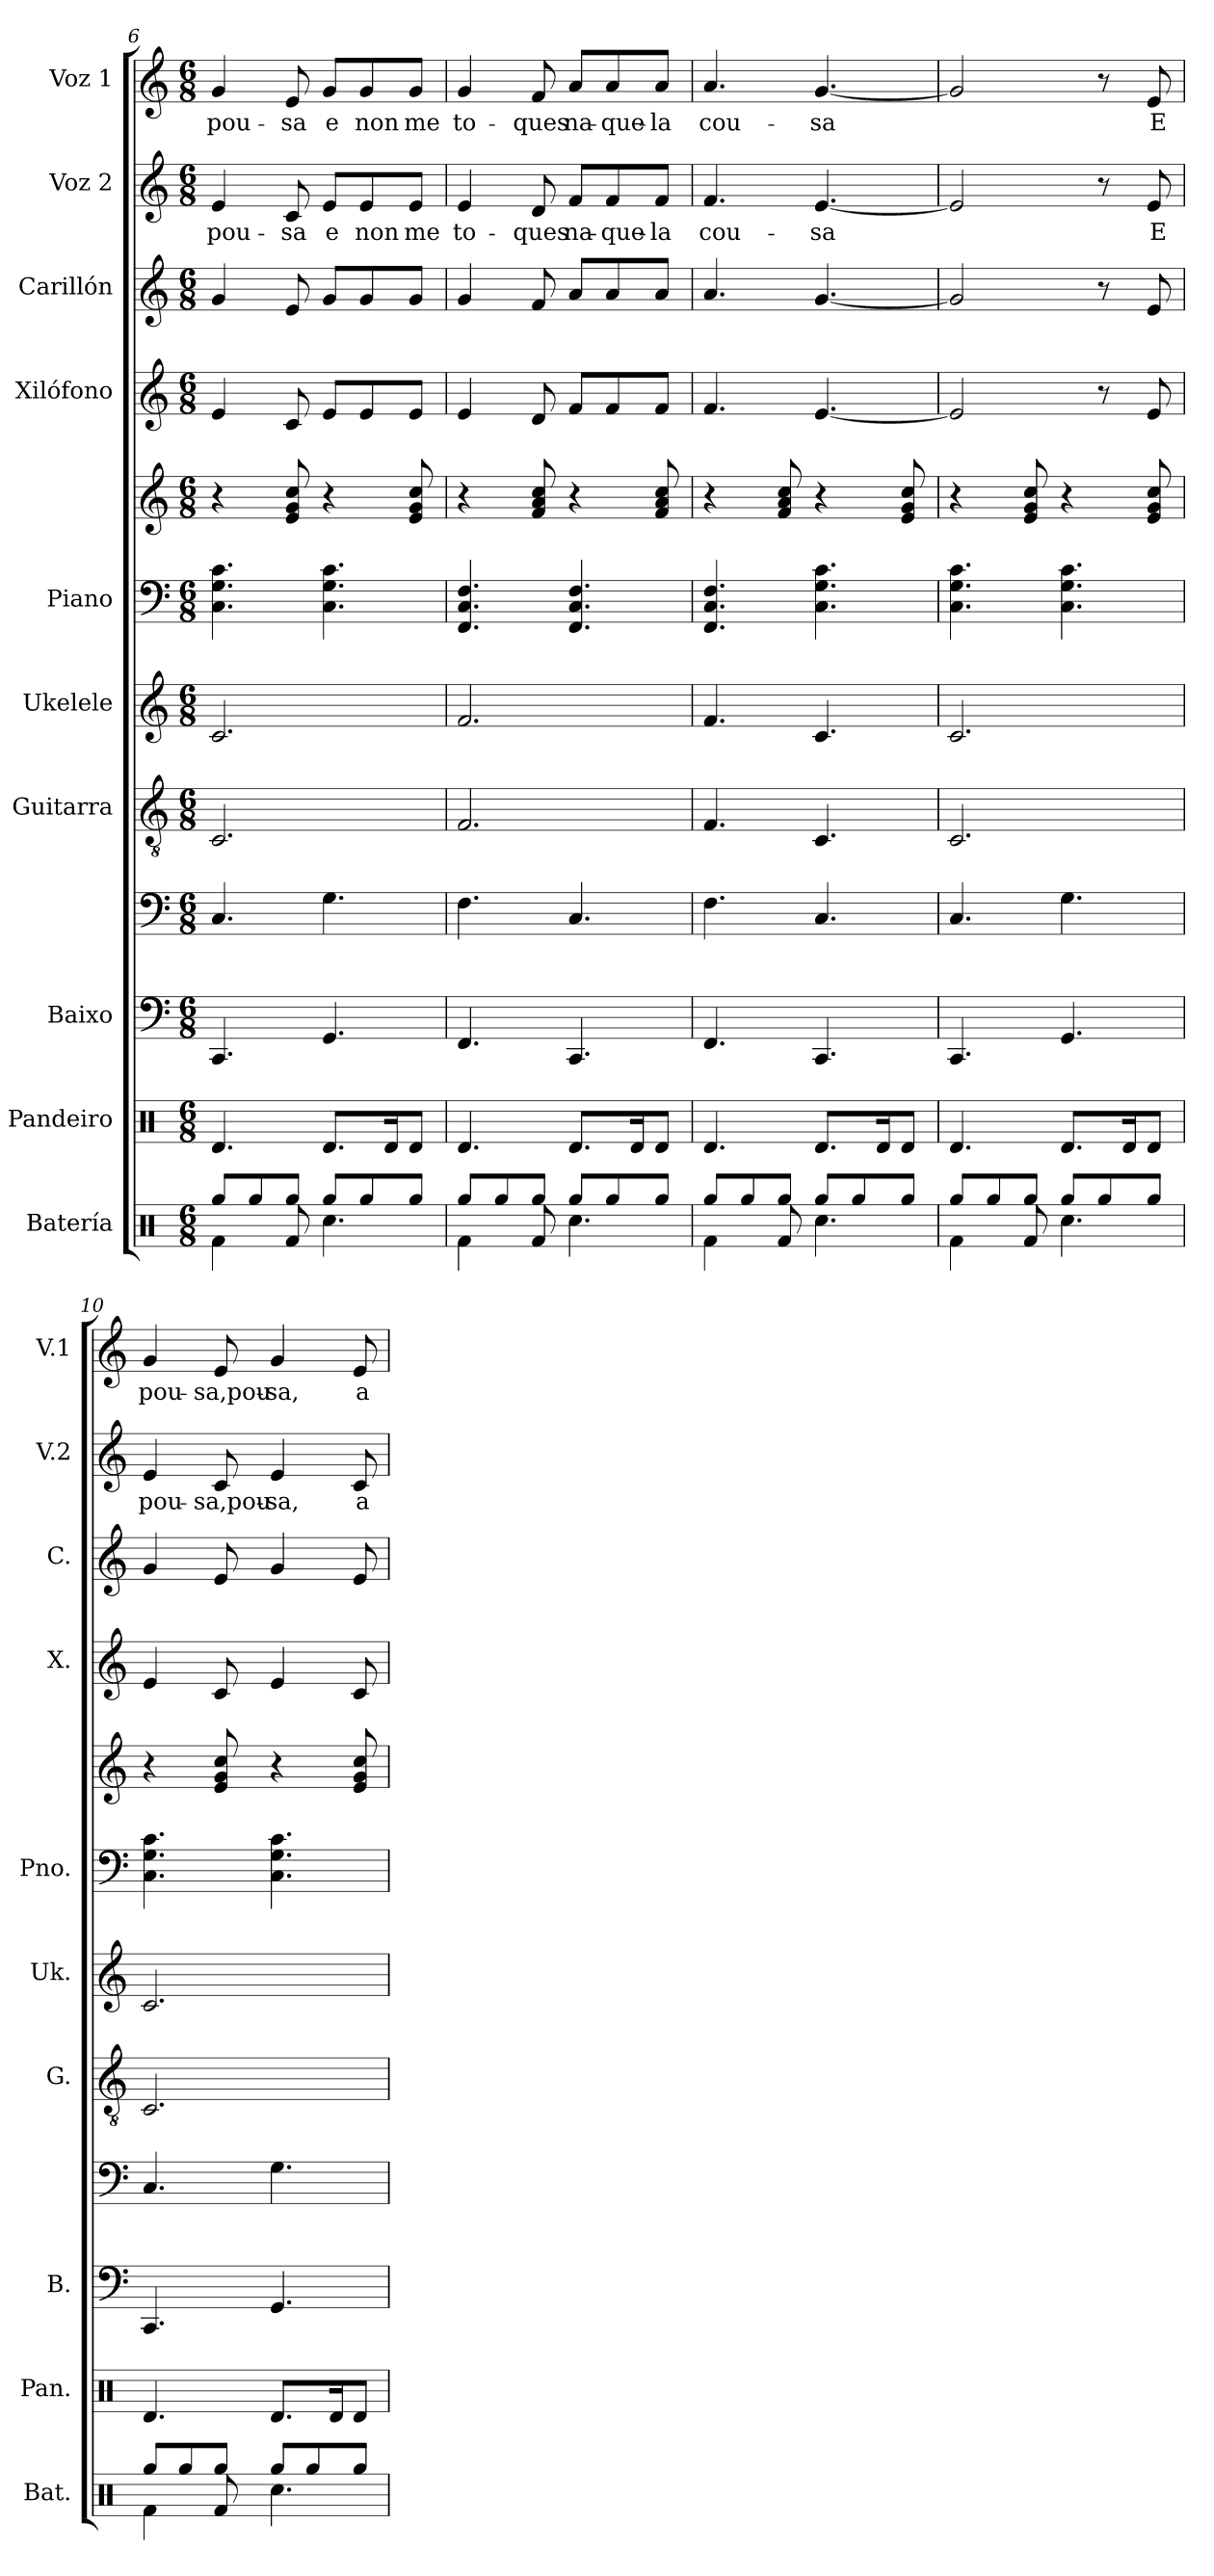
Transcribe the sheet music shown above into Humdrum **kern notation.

**kern	**kern	**kern	**kern	**kern	**kern	**kern	**kern	**kern	**kern	**kern	**text	**kern	**text
*part10	*part9	*part8	*part8	*part7	*part6	*part5	*part5	*part4	*part3	*part2	*part2	*part1	*part1
*staff12	*staff11	*staff10	*staff9	*staff8	*staff7	*staff6	*staff5	*staff4	*staff3	*staff2	*staff2	*staff1	*staff1
*I"Batería	*I"Pandeiro	*I"Baixo	*	*I"Guitarra	*I"Ukelele	*I"Piano	*	*I"Xilófono	*I"Carillón	*I"Voz 2	*	*I"Voz 1	*
*I'Bat.	*I'Pan.	*I'B.	*	*I'G.	*I'Uk.	*I'Pno.	*	*I'X.	*I'C.	*I'V.2	*	*I'V.1	*
!!LO:PB:g=z
*clefX	*clefX	*	*clefF4	*clefGv2	*clefG2	*clefF4	*clefG2	*clefG2	*clefG2	*clefG2	*	*clefG2	*
*	*	*ITrd7c12	*ITrd7c12	*	*	*	*	*ITrd-7c-12	*ITrd-14c-24	*	*	*	*
*k[]	*k[]	*k[]	*k[]	*k[]	*k[]	*k[]	*k[]	*k[]	*k[]	*k[]	*	*k[]	*
*M6/8	*M6/8	*M6/8	*M6/8	*M6/8	*M6/8	*M6/8	*M6/8	*M6/8	*M6/8	*M6/8	*	*M6/8	*
=6	=6	=6	=6	=6	=6	=6	=6	=6	=6	=6	=6	=6	=6
*^	*	*	*	*	*	*	*	*	*	*	*	*	*
!	!	!	!	!	!	!	!	!	!	!	!	!LO:LY:b	!	!LO:LY:b
8Rgg/L	4Rf\	4.Rd/	4.CCC	4.CC/	2.C/	2.c/	4.C\ 4.G\ 4.c\	4r	4ee/	4ggg/	4e/	pou-	4g/	pou-
8Rgg/	.	.	.	.	.	.	.	.	.	.	.	.	.	.
!	!	!	!	!	!	!	!	!	!	!	!	!LO:LY:b	!	!LO:LY:b
8Rgg/J	8Rf/	.	.	.	.	.	.	8e/ 8g/ 8cc/	8cc/	8eee/	8c/	-sa	8e/	-sa
!	!	!	!	!	!	!	!	!	!	!	!	!LO:LY:b	!	!LO:LY:b
8Rgg/L	4.Rcc\	8.Rd/L	4.GGG	4.GG\	.	.	4.C\ 4.G\ 4.c\	4r	8ee/L	8ggg/L	8e/L	e	8g/L	e
!	!	!	!	!	!	!	!	!	!	!	!	!LO:LY:b	!	!LO:LY:b
8Rgg/	.	.	.	.	.	.	.	.	8ee/	8ggg/	8e/	non	8g/	non
.	.	16Rd/K	.	.	.	.	.	.	.	.	.	.	.	.
!	!	!	!	!	!	!	!	!	!	!	!	!LO:LY:b	!	!LO:LY:b
8Rgg/J	.	8Rd/J	.	.	.	.	.	8e/ 8g/ 8cc/	8ee/J	8ggg/J	8e/J	me	8g/J	me
=7	=7	=7	=7	=7	=7	=7	=7	=7	=7	=7	=7	=7	=7	=7
!	!	!	!	!	!	!	!	!	!	!	!	!LO:LY:b	!	!LO:LY:b
8Rgg/L	4Rf\	4.Rd/	4.FFF	4.FF\	2.F/	2.f/	4.FF/ 4.C/ 4.F/	4r	4ee/	4ggg/	4e/	to-	4g/	to-
8Rgg/	.	.	.	.	.	.	.	.	.	.	.	.	.	.
!	!	!	!	!	!	!	!	!	!	!	!	!LO:LY:b	!	!LO:LY:b
8Rgg/J	8Rf/	.	.	.	.	.	.	8f/ 8a/ 8cc/	8dd/	8fff/	8d/	-ques	8f/	-ques
!	!	!	!	!	!	!	!	!	!	!	!	!LO:LY:b	!	!LO:LY:b
8Rgg/L	4.Rcc\	8.Rd/L	4.CCC	4.CC/	.	.	4.FF/ 4.C/ 4.F/	4r	8ff/L	8aaa/L	8f/L	na-	8a/L	na-
!	!	!	!	!	!	!	!	!	!	!	!	!LO:LY:b	!	!LO:LY:b
8Rgg/	.	.	.	.	.	.	.	.	8ff/	8aaa/	8f/	-que-	8a/	-que-
.	.	16Rd/K	.	.	.	.	.	.	.	.	.	.	.	.
!	!	!	!	!	!	!	!	!	!	!	!	!LO:LY:b	!	!LO:LY:b
8Rgg/J	.	8Rd/J	.	.	.	.	.	8f/ 8a/ 8cc/	8ff/J	8aaa/J	8f/J	-la	8a/J	-la
=8	=8	=8	=8	=8	=8	=8	=8	=8	=8	=8	=8	=8	=8	=8
!	!	!	!	!	!	!	!	!	!	!	!	!LO:LY:b	!	!LO:LY:b
8Rgg/L	4Rf\	4.Rd/	4.FFF	4.FF\	4.F/	4.f/	4.FF/ 4.C/ 4.F/	4r	4.ff/	4.aaa/	4.f/	cou-	4.a/	cou-
8Rgg/	.	.	.	.	.	.	.	.	.	.	.	.	.	.
8Rgg/J	8Rf/	.	.	.	.	.	.	8f/ 8a/ 8cc/	.	.	.	.	.	.
!	!	!	!	!	!	!	!	!	!	!	!	!LO:LY:b	!	!LO:LY:b
8Rgg/L	4.Rcc\	8.Rd/L	4.CCC	4.CC/	4.C/	4.c/	4.C\ 4.G\ 4.c\	4r	[4.ee/	[4.ggg/	[4.e/	-sa	[4.g/	-sa
8Rgg/	.	.	.	.	.	.	.	.	.	.	.	.	.	.
.	.	16Rd/K	.	.	.	.	.	.	.	.	.	.	.	.
8Rgg/J	.	8Rd/J	.	.	.	.	.	8e/ 8g/ 8cc/	.	.	.	.	.	.
=9	=9	=9	=9	=9	=9	=9	=9	=9	=9	=9	=9	=9	=9	=9
8Rgg/L	4Rf\	4.Rd/	4.CCC	4.CC/	2.C/	2.c/	4.C\ 4.G\ 4.c\	4r	2ee/]	2ggg/]	2e/]	.	2g/]	.
8Rgg/	.	.	.	.	.	.	.	.	.	.	.	.	.	.
8Rgg/J	8Rf/	.	.	.	.	.	.	8e/ 8g/ 8cc/	.	.	.	.	.	.
8Rgg/L	4.Rcc\	8.Rd/L	4.GGG	4.GG\	.	.	4.C\ 4.G\ 4.c\	4r	.	.	.	.	.	.
8Rgg/	.	.	.	.	.	.	.	.	8r	8r	8r	.	8r	.
.	.	16Rd/K	.	.	.	.	.	.	.	.	.	.	.	.
!	!	!	!	!	!	!	!	!	!	!	!	!LO:LY:b	!	!LO:LY:b
8Rgg/J	.	8Rd/J	.	.	.	.	.	8e/ 8g/ 8cc/	8ee/	8eee/	8e/	E	8e/	E
!!LO:PB:g=z
=10	=10	=10	=10	=10	=10	=10	=10	=10	=10	=10	=10	=10	=10	=10
!	!	!	!	!	!	!	!	!	!	!	!	!LO:LY:b	!	!LO:LY:b
8Rgg/L	4Rf\	4.Rd/	4.CCC	4.CC/	2.C/	2.c/	4.C\ 4.G\ 4.c\	4r	4ee/	4ggg/	4e/	pou-	4g/	pou-
8Rgg/	.	.	.	.	.	.	.	.	.	.	.	.	.	.
!	!	!	!	!	!	!	!	!	!	!	!	!LO:LY:b	!	!LO:LY:b
8Rgg/J	8Rf/	.	.	.	.	.	.	8e/ 8g/ 8cc/	8cc/	8eee/	8c/	-sa,pou-	8e/	-sa,pou-
!	!	!	!	!	!	!	!	!	!	!	!	!LO:LY:b	!	!LO:LY:b
8Rgg/L	4.Rcc\	8.Rd/L	4.GGG	4.GG\	.	.	4.C\ 4.G\ 4.c\	4r	4ee/	4ggg/	4e/	-sa,	4g/	-sa,
8Rgg/	.	.	.	.	.	.	.	.	.	.	.	.	.	.
.	.	16Rd/K	.	.	.	.	.	.	.	.	.	.	.	.
!	!	!	!	!	!	!	!	!	!	!	!	!LO:LY:b	!	!LO:LY:b
8Rgg/J	.	8Rd/J	.	.	.	.	.	8e/ 8g/ 8cc/	8cc/	8eee/	8c/	a-	8e/	a-
*v	*v	*	*	*	*	*	*	*	*	*	*	*	*	*
=	=	=	=	=	=	=	=	=	=	=	=	=	=
*-	*-	*-	*-	*-	*-	*-	*-	*-	*-	*-	*-	*-	*-
